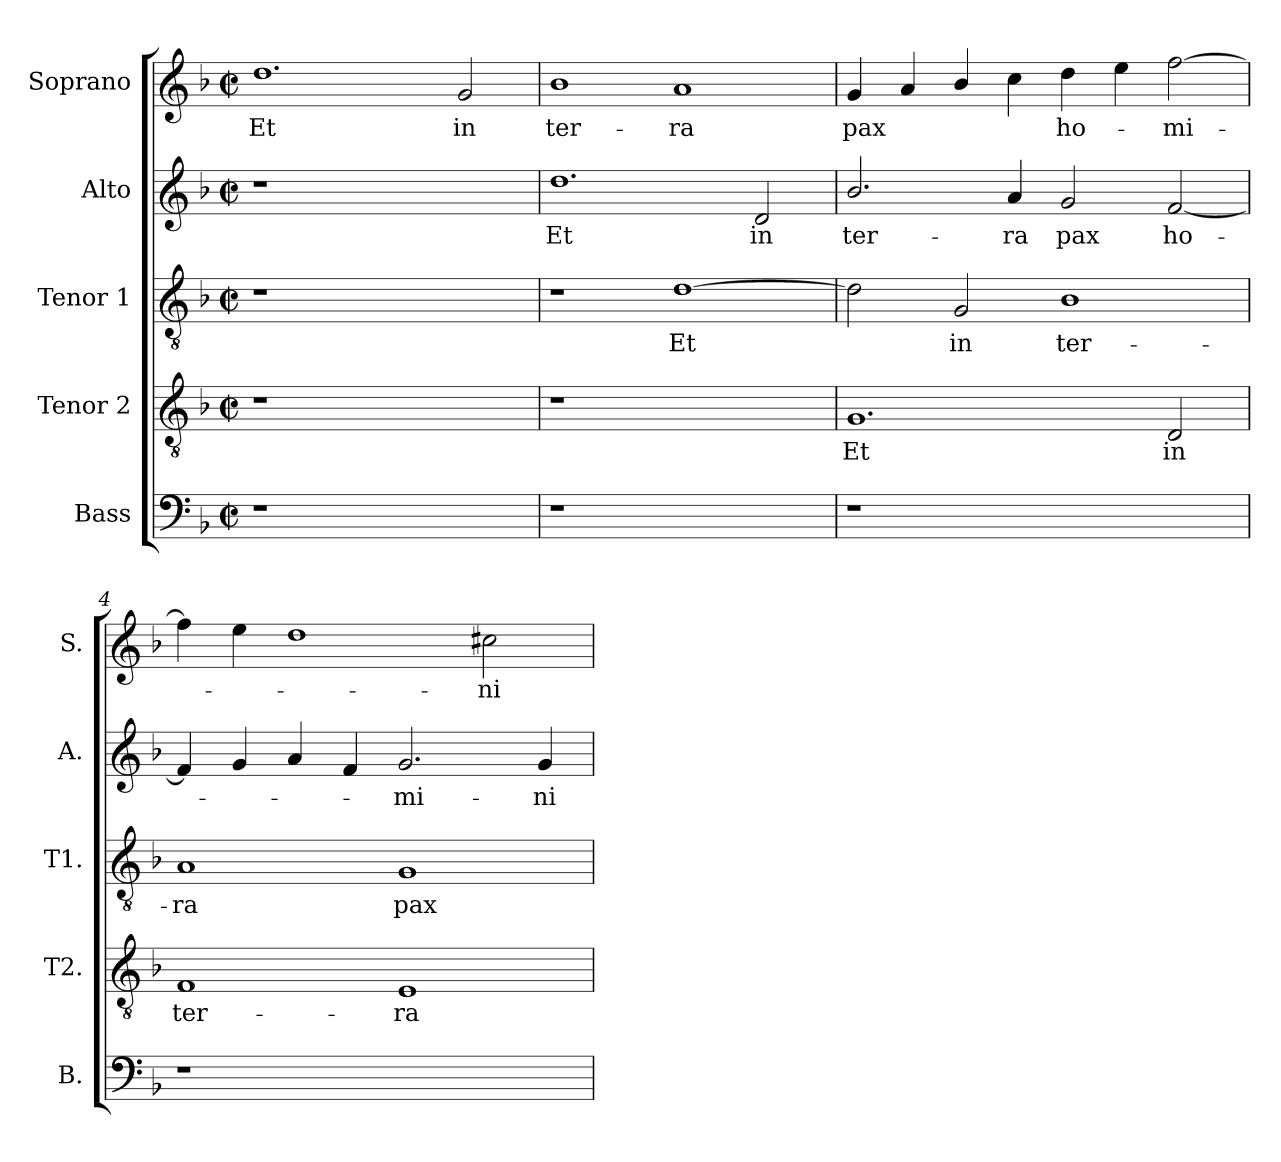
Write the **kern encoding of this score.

**kern	**kern	**text	**kern	**text	**kern	**text	**kern	**text
*part5	*part4	*part4	*part3	*part3	*part2	*part2	*part1	*part1
*staff5	*staff4	*staff4	*staff3	*staff3	*staff2	*staff2	*staff1	*staff1
*I"Bass	*I"Tenor 2	*	*I"Tenor 1	*	*I"Alto	*	*I"Soprano	*
*I'B.	*I'T2.	*	*I'T1.	*	*I'A.	*	*I'S.	*
!!LO:PB:g=z
*clefF4	*clefGv2	*	*clefGv2	*	*clefG2	*	*clefG2	*
*	*ITrd7c12	*	*ITrd7c12	*	*	*	*	*
*k[b-]	*k[b-]	*	*k[b-]	*	*k[b-]	*	*k[b-]	*
*F:	*F:	*	*F:	*	*F:	*	*F:	*
*M2/2	*M2/2	*	*M2/2	*	*M2/2	*	*M2/2	*
*met(c|)	*met(c|)	*	*met(c|)	*	*met(c|)	*	*met(c|)	*
=1	=1	=1	=1	=1	=1	=1	=1	=1
!LO:N:vis=1	!LO:N:vis=1	!	!LO:N:vis=1	!	!LO:N:vis=1	!	!	!
!	!	!	!	!	!	!	!	!LO:LY:b:color=#000000
1r	1r	.	1r	.	1r	.	1.ddi	Et
1ryy	1ryy	.	1ryy	.	1ryy	.	.	.
!	!	!	!	!	!	!	!	!LO:LY:b:color=#000000
.	.	.	.	.	.	.	2gi/	in
=2	=2	=2	=2	=2	=2	=2	=2	=2
!LO:N:vis=1	!LO:N:vis=1	!	!	!	!	!	!	!
!	!	!	!	!	!	!LO:LY:b:color=#000000	!	!
!	!	!	!	!	!	!	!	!LO:LY:b:color=#000000
1r	1r	.	1r	.	1.ddi	Et	1b-i	ter-
!	!	!	!	!LO:LY:b:color=#000000	!	!	!	!
!	!	!	!	!	!	!	!	!LO:LY:b:color=#000000
1ryy	1ryy	.	[>1Di	Et	.	.	1ai	-ra
!	!	!	!	!	!	!LO:LY:b:color=#000000	!	!
.	.	.	.	.	2di/	in	.	.
=3	=3	=3	=3	=3	=3	=3	=3	=3
!LO:N:vis=1	!	!	!	!	!	!	!	!
!	!	!LO:LY:b:color=#000000	!	!	!	!	!	!
!	!	!	!	!	!	!LO:LY:b:color=#000000	!	!
!	!	!	!	!	!	!	!	!LO:LY:b:color=#000000
1r	1.GGi	Et	2Di\]	.	2.b-i/	ter-	4gi/	pax
.	.	.	.	.	.	.	4ai/	.
!	!	!	!	!LO:LY:b:color=#000000	!	!	!	!
.	.	.	2GGi/	in	.	.	4b-i/	.
!	!	!	!	!	!	!LO:LY:b:color=#000000	!	!
.	.	.	.	.	4ai/	-ra	4cci\	.
!	!	!	!	!LO:LY:b:color=#000000	!	!	!	!
!	!	!	!	!	!	!LO:LY:b:color=#000000	!	!
!	!	!	!	!	!	!	!	!LO:LY:b:color=#000000
1ryy	.	.	1BB-i	ter-	2gi/	pax	4ddi\	ho-
.	.	.	.	.	.	.	4eei\	.
!	!	!LO:LY:b:color=#000000	!	!	!	!	!	!
!	!	!	!	!	!	!LO:LY:b:color=#000000	!	!
!	!	!	!	!	!	!	!	!LO:LY:b:color=#000000
.	2DDi/	in	.	.	[<2fi/	ho-	[>2ffi\	-mi-
=4	=4	=4	=4	=4	=4	=4	=4	=4
!LO:N:vis=1	!	!	!	!	!	!	!	!
!	!	!LO:LY:b:color=#000000	!	!	!	!	!	!
!	!	!	!	!LO:LY:b:color=#000000	!	!	!	!
1r	1FFi	ter-	1AAi	-ra	4fi/]	.	4ffi\]	.
.	.	.	.	.	4gi/	.	4eei\	.
.	.	.	.	.	4ai/	.	1ddi	.
.	.	.	.	.	4fi/	.	.	.
!	!	!LO:LY:b:color=#000000	!	!	!	!	!	!
!	!	!	!	!LO:LY:b:color=#000000	!	!	!	!
!	!	!	!	!	!	!LO:LY:b:color=#000000	!	!
1ryy	1EEi	-ra	1GGi	pax	2.gi/	-mi-	.	.
!	!	!	!	!	!	!	!	!LO:LY:b:color=#000000
.	.	.	.	.	.	.	2cc#Xi\	-ni-
!	!	!	!	!	!	!LO:LY:b:color=#000000	!	!
.	.	.	.	.	4gi/	-ni	.	.
=	=	=	=	=	=	=	=	=
*-	*-	*-	*-	*-	*-	*-	*-	*-
